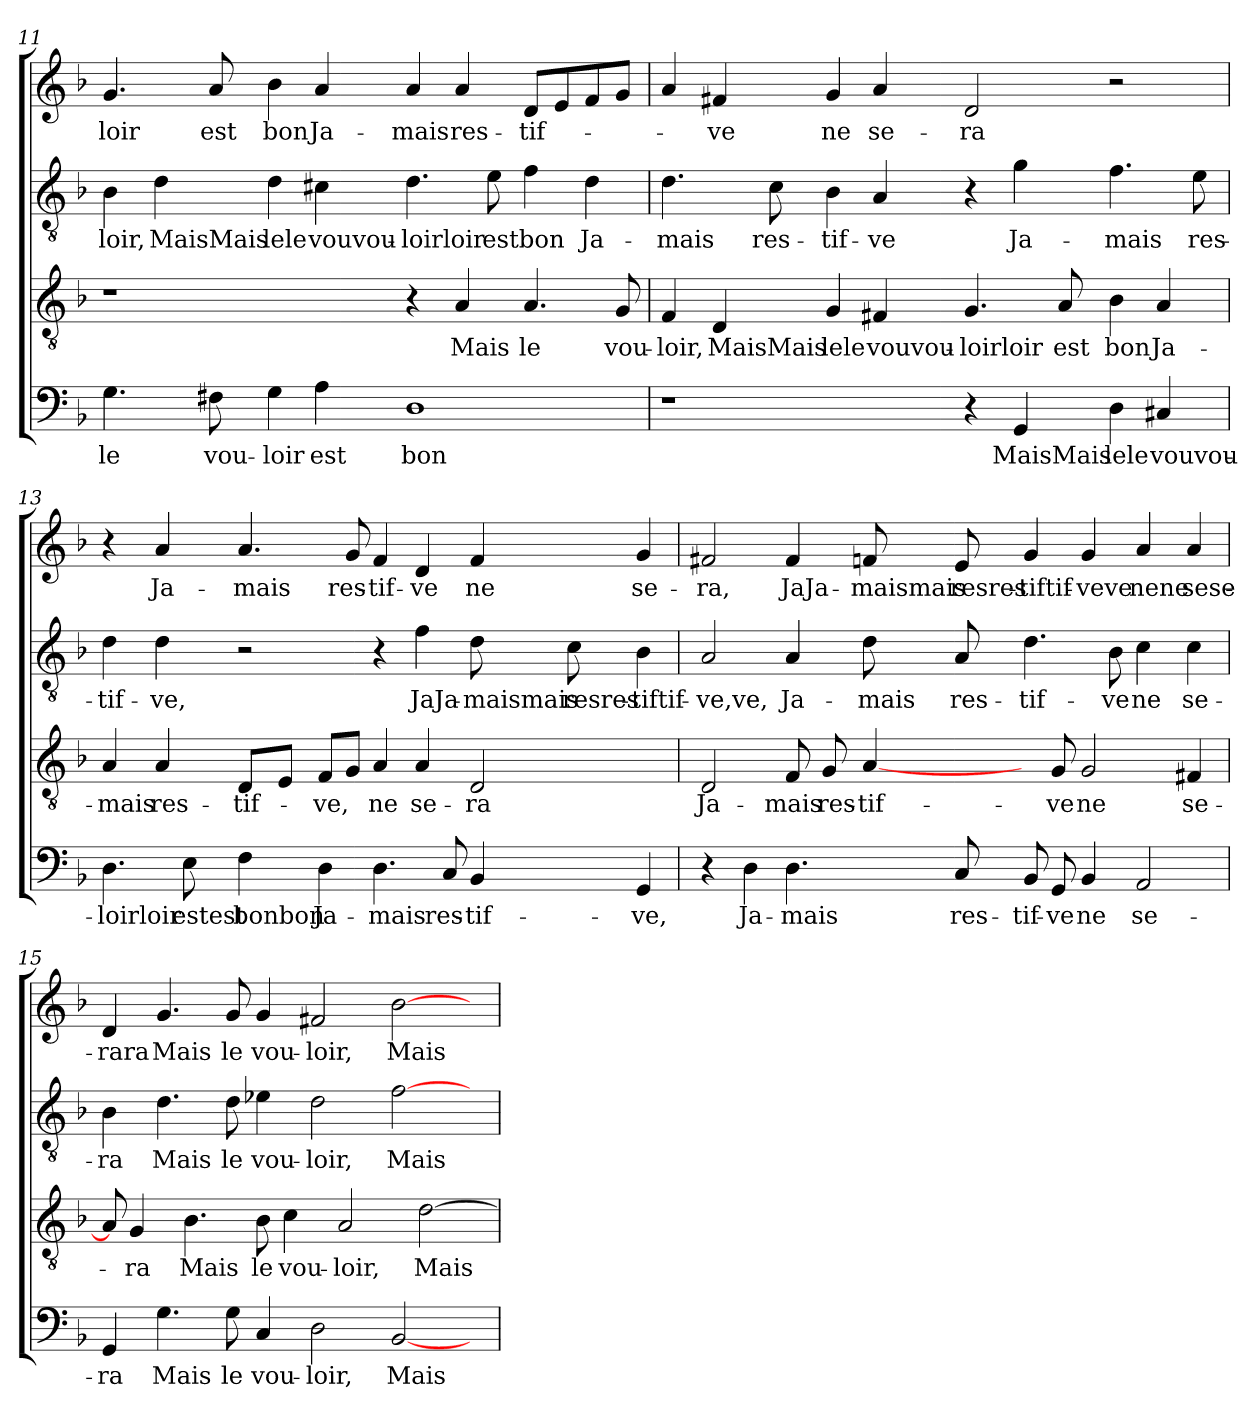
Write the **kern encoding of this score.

**kern	**text	**kern	**text	**kern	**text	**kern	**text
*part4	*part4	*part3	*part3	*part2	*part2	*part1	*part1
*staff4	*staff4	*staff3	*staff3	*staff2	*staff2	*staff1	*staff1
*clefF4	*	*clefGv2	*	*clefGv2	*	*clefG2	*
*k[b-]	*	*k[b-]	*	*k[b-]	*	*k[b-]	*
=11	=11	=11	=11	=11	=11	=11	=11
4.G	le	1r	.	4B-	-loir,	4.g	-loir
.	.	.	.	4d	MaisMais	.	.
8F#X	vou-	.	.	.	.	8a	est
4G	-loir	.	.	4d	lele	4b-	bon
4A	est	.	.	4c#X	vouvou-	4a	Ja-
1D	bon	4r	.	4.d	-loirloir	4a	-mais
.	.	4A	Mais	.	.	4a	res-
.	.	.	.	8e	est	.	.
.	.	4.A	le	4f	bon	8dL	-tif-
.	.	.	.	.	.	8e	.
.	.	.	.	4d	Ja-	8f	.
.	.	8G	vou-	.	.	8gJ	.
!!LO:LB:g=z
=12	=12	=12	=12	=12	=12	=12	=12
1r	.	4F	-loir,	4.d	-mais	4a	.
.	.	4D	MaisMais	.	.	4f#X	-ve
.	.	.	.	8c	res-	.	.
.	.	4G	lele	4B-	-tif-	4g	ne
.	.	4F#X	vouvou-	4A	-ve	4a	se-
4r	.	4.G	-loirloir	4r	.	2d	-ra
4GG	MaisMais	.	.	4g	Ja-	.	.
.	.	8A	est	.	.	.	.
4D	lele	4B-	bon	4.f	-mais	2r	.
4C#X	vouvou-	4A	Ja-	.	.	.	.
.	.	.	.	8e	res-	.	.
=13	=13	=13	=13	=13	=13	=13	=13
4.D	-loirloir	4A	-mais	4d	-tif-	4r	.
.	.	4A	res-	4d	-ve,	4a	Ja-
8E	estest	.	.	.	.	.	.
4F	bonbon	8DL	-tif-	2r	.	4.a	-mais
.	.	8EJ	.	.	.	.	.
4D	Ja-	8FL	-ve,	.	.	.	.
.	.	8GJ	.	.	.	8g	res-
4.D	-mais	4A	ne	4r	.	4f	-tif-
.	.	4A	se-	4f	JaJa-	4d	-ve
8C	res-	.	.	.	.	.	.
4BB-	-tif-	2D	-ra	8d	-maismais	4f	ne
.	.	.	.	8c	resres-	.	.
4GG	-ve,	.	.	4B-	-tiftif-	4g	se-
=14	=14	=14	=14	=14	=14	=14	=14
4r	.	2D	Ja-	2A	-ve,ve,	2f#X	-ra,
4D	Ja-	.	.	.	.	.	.
4.D	-mais	8F	-mais	4A	Ja-	4f#	JaJa-
.	.	8G	res-	.	.	.	.
.	.	[4A	-tif-	8d	-mais	8f	-maismais
8C	res-	.	.	8A	res-	8e	resres-
8BB-	-tif-	8ryy	.	4.d	-tif-	4g	-tiftif-
8GG	-ve	8G	-ve	.	.	.	.
4BB-	ne	2G	ne	.	.	4g	-veve
.	.	.	.	8B-	-ve	.	.
2AA	se-	.	.	4c	ne	4a	nene
.	.	4F#X	se-	4c	se-	4a	sese-
!!LO:LB:g=z
=15	=15	=15	=15	=15	=15	=15	=15
4GG	-ra	8A]	.	4B-	-ra	4d	-rara
.	.	4G	-ra	.	.	.	.
4.G	Mais	.	.	4.d	Mais	4.g	Mais
.	.	4.B-	Mais	.	.	.	.
8G	le	.	.	8d	le	8g	le
4C	vou-	8B-	le	4e-X	vou-	4g	vou-
.	.	4c	vou-	.	.	.	.
2D	-loir,	.	.	2d	-loir,	2f#X	-loir,
.	.	2A	-loir,	.	.	.	.
[2BB-	Mais	.	.	[2f	Mais	[2b-	Mais
.	.	[2d	Mais	.	.	.	.
8ryy	.	.	.	8ryy	.	8ryy	.
=	=	=	=	=	=	=	=
*-	*-	*-	*-	*-	*-	*-	*-
